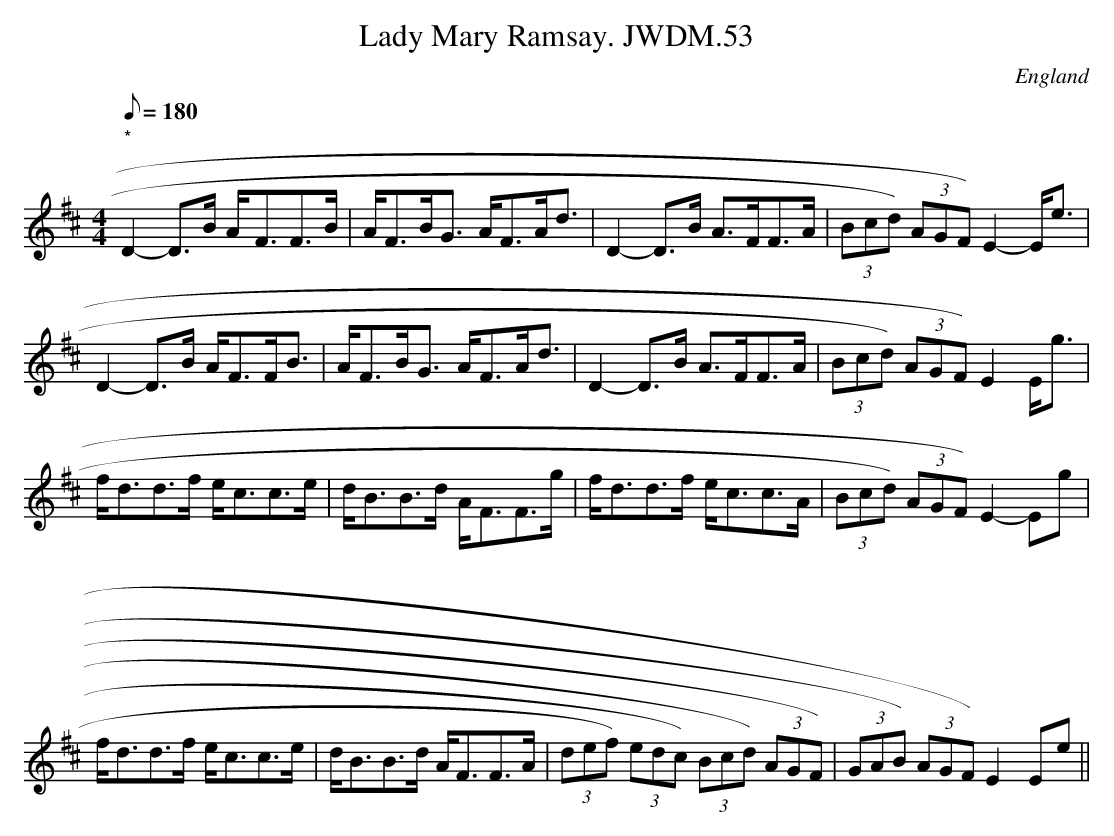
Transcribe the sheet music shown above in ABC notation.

X:1
T:Lady Mary Ramsay. JWDM.53
M:4/4
L:1/8
Q:180
O:England
K:D
"*"D2-D>B A-<FF>B|A<FB<G A<FA<d|D2-D>B A>FF>A|(3Bcd) (3AGF) E2-E<e|!
D2-D>B A<FF<B|A<FB<G A<FA<d|D2-D>B A>FF>A|(3Bcd) (3AGF) E2 E<g|!
f<dd>f e<cc>e|d<BB>d A<FF>g|f<dd>f e<cc>A|(3Bcd) (3AGF) E2-Eg|!
f<dd>f e<cc>e|d<BB>d A<FF>A|(3def) (3edc) (3Bcd) (3AGF)|(3GAB) (3AGF) E2
 Ee||
